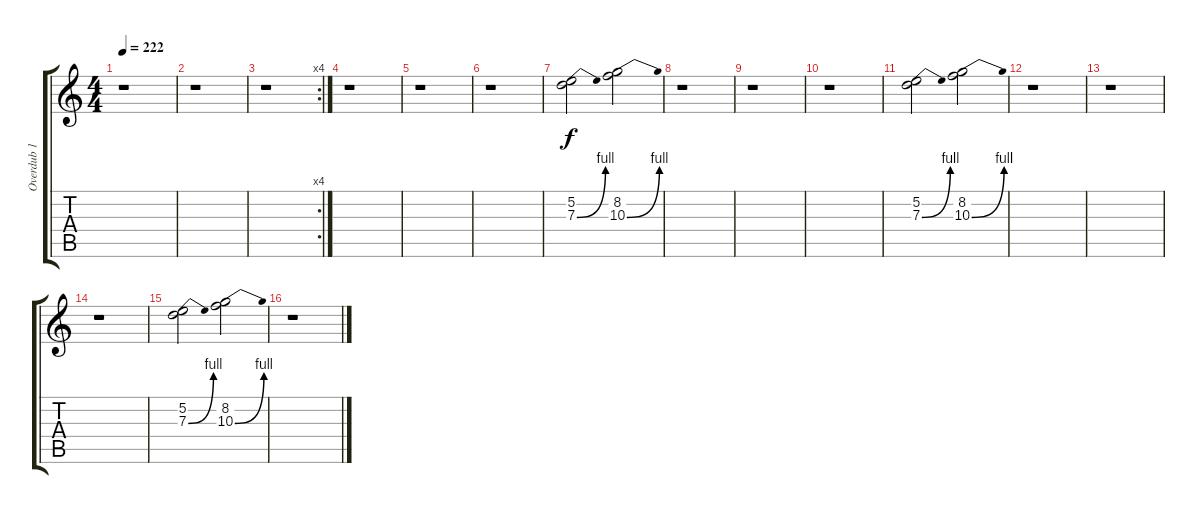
\track ("Overdub 1" "Overdub 1") {instrument distortionguitar}
\staff {score tabs}
\tuning (E4 B3 G3 D3 A2 E2) {hide}
\ts (4 4)
\tempo 222
\clef g2
\ks c
r.1{dy f} |
r.1 |
\rc 4
r.1 |
r.1 |
r.1 |
r.1 |
(5.2 7.3{be (bend 0 0 60 4)}).2 (8.2 10.3{be (bend 0 0 60 4)}).2 |
r.1 |
r.1 |
r.1 |
(5.2 7.3{be (bend 0 0 60 4)}).2 (8.2 10.3{be (bend 0 0 60 4)}).2 |
r.1 |
r.1 |
r.1 |
(5.2 7.3{be (bend 0 0 60 4)}).2 (8.2 10.3{be (bend 0 0 60 4)}).2 |
r.1
